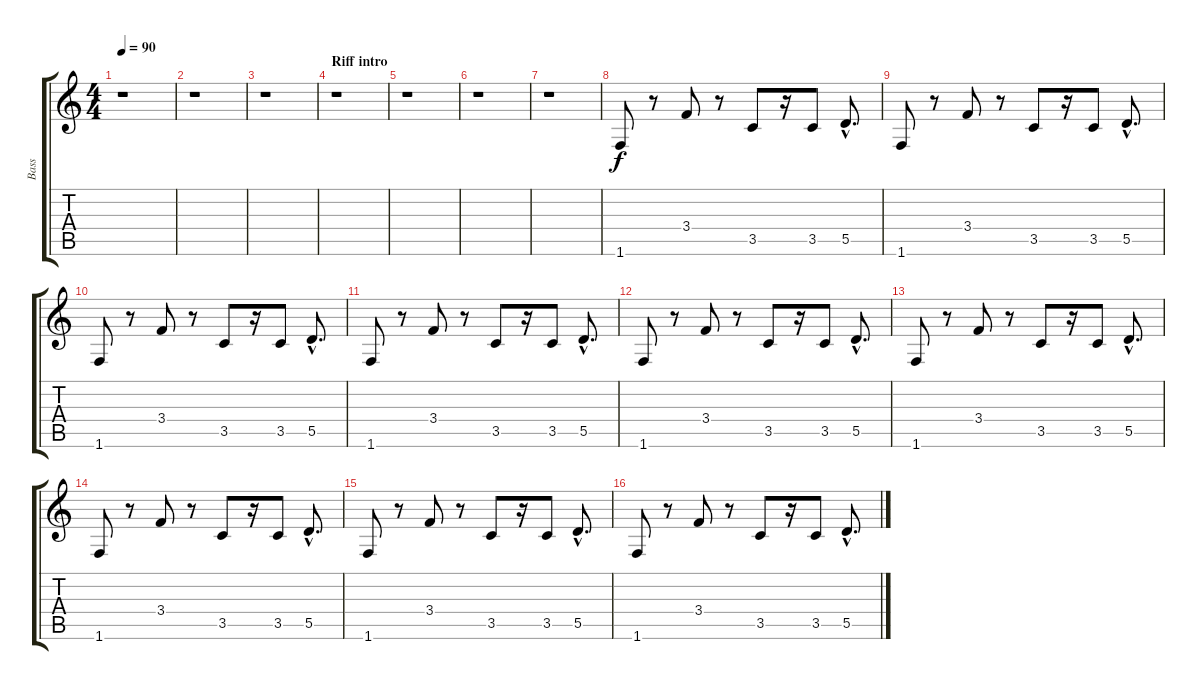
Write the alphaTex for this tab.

\track ("Bass" "Bass") {instrument fretlessbass}
\staff {score tabs}
\tuning (E4 B3 G3 D3 A2 E2) {hide}
\ts (4 4)
\tempo 90
\clef g2
\ks c
r.1{dy f instrument fretlessbass} |
r.1 |
r.1 |
\section ("" "Riff intro")
r.1 |
r.1 |
r.1 |
r.1 |
1.6.8 r.8 3.4.8 r.8 3.5.8 r.16 3.5.8 5.5{hac}.8{d} |
1.6.8 r.8 3.4.8 r.8 3.5.8 r.16 3.5.8 5.5{hac}.8{d} |
1.6.8 r.8 3.4.8 r.8 3.5.8 r.16 3.5.8 5.5{hac}.8{d} |
1.6.8 r.8 3.4.8 r.8 3.5.8 r.16 3.5.8 5.5{hac}.8{d} |
1.6.8 r.8 3.4.8 r.8 3.5.8 r.16 3.5.8 5.5{hac}.8{d} |
1.6.8 r.8 3.4.8 r.8 3.5.8 r.16 3.5.8 5.5{hac}.8{d} |
1.6.8 r.8 3.4.8 r.8 3.5.8 r.16 3.5.8 5.5{hac}.8{d} |
1.6.8 r.8 3.4.8 r.8 3.5.8 r.16 3.5.8 5.5{hac}.8{d} |
1.6.8 r.8 3.4.8 r.8 3.5.8 r.16 3.5.8 5.5{hac}.8{d}
